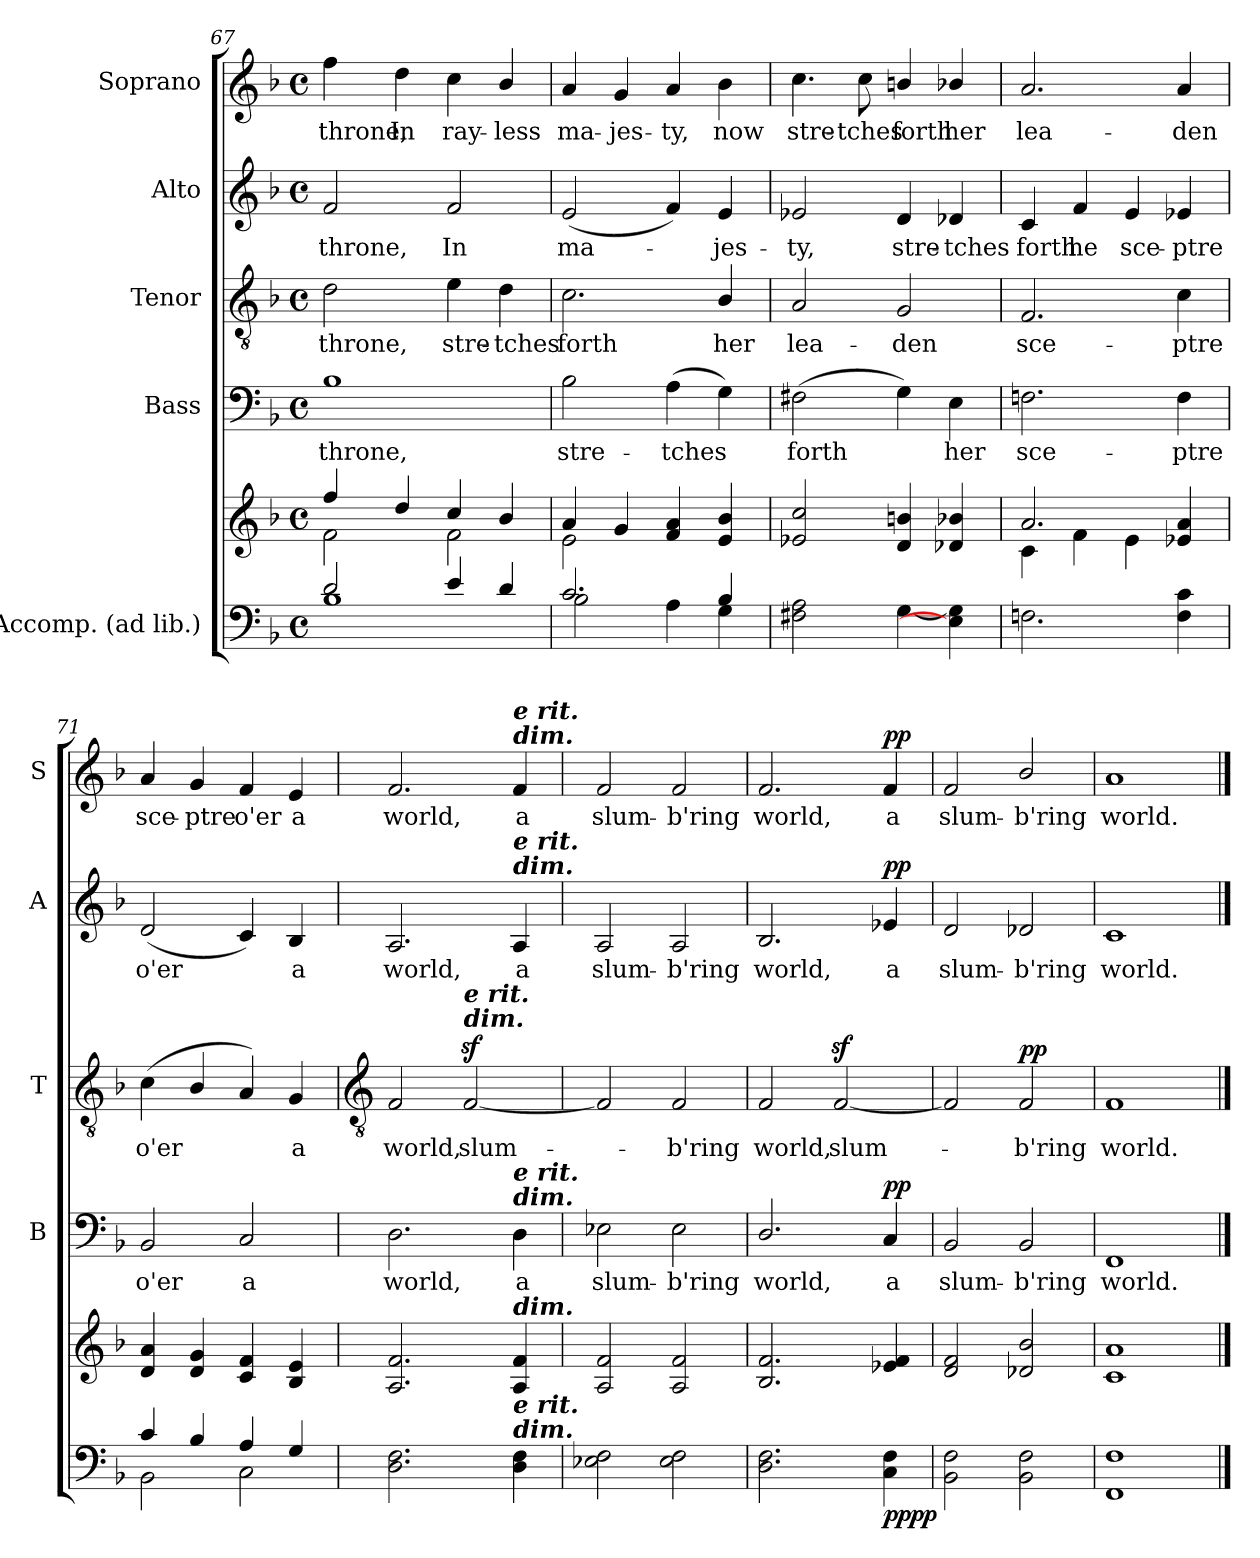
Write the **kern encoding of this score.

**kern	**kern	**dynam	**kern	**text	**dynam	**kern	**text	**dynam	**kern	**text	**dynam	**kern	**text	**dynam
*part5	*part5	*part5	*part4	*part4	*part4	*part3	*part3	*part3	*part2	*part2	*part2	*part1	*part1	*part1
*staff6	*staff5	*staff5/6	*staff4	*staff4	*staff4	*staff3	*staff3	*staff3	*staff2	*staff2	*staff2	*staff1	*staff1	*staff1
*I"Accomp. (ad lib.)	*	*	*I"Bass	*	*	*I"Tenor	*	*	*I"Alto	*	*	*I"Soprano	*	*
*	*	*	*I'B	*	*	*I'T	*	*	*I'A	*	*	*I'S	*	*
!!LO:LB:g=z
*clefF4	*clefG2	*	*clefF4	*	*	*clefGv2	*	*	*clefG2	*	*	*clefG2	*	*
*k[b-]	*k[b-]	*	*k[b-]	*	*	*k[b-]	*	*	*k[b-]	*	*	*k[b-]	*	*
*F:	*F:	*	*F:	*	*	*F:	*	*	*F:	*	*	*F:	*	*
*M4/4	*M4/4	*	*M4/4	*	*	*M4/4	*	*	*M4/4	*	*	*M4/4	*	*
*met(c)	*met(c)	*	*met(c)	*	*	*met(c)	*	*	*met(c)	*	*	*met(c)	*	*
=67	=67	=67	=67	=67	=67	=67	=67	=67	=67	=67	=67	=67	=67	=67
*^	*^	*	*	*	*	*	*	*	*	*	*	*	*	*
!	!	!	!	!	!	!LO:LY:b	!	!	!LO:LY:b	!	!	!LO:LY:b	!	!	!LO:LY:b	!
2d/	1B-\	4ff/	2f\	.	1B-	throne,	.	2d	throne,	.	2f	throne,	.	4ff	throne,	.
!	!	!	!	!	!	!	!	!	!	!	!	!	!	!	!LO:LY:b	!
.	.	4dd/	.	.	.	.	.	.	.	.	.	.	.	4dd	In	.
!	!	!	!	!	!	!	!	!	!LO:LY:b	!	!	!LO:LY:b	!	!	!LO:LY:b	!
4e/	.	4cc/	2f\	.	.	.	.	4e	stre-	.	2f	In	.	4cc	ray-	.
!	!	!	!	!	!	!	!	!	!LO:LY:b	!	!	!	!	!	!LO:LY:b	!
4d/	.	4b-/	.	.	.	.	.	4d	-tches	.	.	.	.	4b-/	-less	.
=68	=68	=68	=68	=68	=68	=68	=68	=68	=68	=68	=68	=68	=68	=68	=68	=68
!	!	!	!	!	!	!LO:LY:b	!	!	!LO:LY:b	!	!	!LO:LY:b	!	!	!LO:LY:b	!
2.c/	2B-\	4a	2e\	.	2B-	stre-	.	2.c	forth	.	(<2e	ma-	.	4a	ma-	.
!	!	!	!	!	!	!	!	!	!	!	!	!	!	!	!LO:LY:b	!
.	.	4g	.	.	.	.	.	.	.	.	.	.	.	4g	-jes-	.
!	!	!	!	!	!	!LO:LY:b	!	!	!	!	!	!	!	!	!LO:LY:b	!
.	4A\	4f 4a	2ryy	.	(>4A	-tches	.	.	.	.	4f)	.	.	4a	-ty,	.
!	!	!	!	!	!	!	!	!	!LO:LY:b	!	!	!LO:LY:b	!	!	!LO:LY:b	!
4B-/	4G\	4e 4b-	.	.	4G)	.	.	4B-/	her	.	4e	jes-	.	4b-	now	.
=69	=69	=69	=69	=69	=69	=69	=69	=69	=69	=69	=69	=69	=69	=69	=69	=69
!	!	!	!	!	!	!LO:LY:b	!	!	!LO:LY:b	!	!	!LO:LY:b	!	!	!LO:LY:b	!
1ryy	2F#X\ 2A\	2e-X 2cc	1ryy	.	(>2F#X	forth	.	2A	lea-	.	2e-X	-ty,	.	4.cc	stre-	.
!	!	!	!	!	!	!	!	!	!	!	!	!	!	!	!LO:LY:b	!
.	.	.	.	.	.	.	.	.	.	.	.	.	.	8cc	-tches	.
!	!	!	!	!	!	!	!	!	!LO:LY:b	!	!	!LO:LY:b	!	!	!LO:LY:b	!
.	[4G\	4d/ 4bn/	.	.	4G)	.	.	2G	-den	.	4d	stre-	.	4bn/	forth	.
!	!	!	!	!	!	!LO:LY:b	!	!	!	!	!	!LO:LY:b	!	!	!LO:LY:b	!
.	4E\] 4G\]	4d-X/ 4b-X/	.	.	4E	her	.	.	.	.	4d-X	-tches	.	4b-X/	her	.
=70	=70	=70	=70	=70	=70	=70	=70	=70	=70	=70	=70	=70	=70	=70	=70	=70
!	!	!	!	!	!	!LO:LY:b	!	!	!LO:LY:b	!	!	!LO:LY:b	!	!	!LO:LY:b	!
1ryy	2.Fn\	2.a	4c\	.	2.Fn	sce-	.	2.F	sce-	.	4c	forth	.	2.a	lea-	.
!	!	!	!	!	!	!	!	!	!	!	!	!LO:LY:b	!	!	!	!
.	.	.	4f\	.	.	.	.	.	.	.	4f	he	.	.	.	.
!	!	!	!	!	!	!	!	!	!	!	!	!LO:LY:b	!	!	!	!
.	.	.	4e\	.	.	.	.	.	.	.	4e	sce-	.	.	.	.
!	!	!	!	!	!	!LO:LY:b	!	!	!LO:LY:b	!	!	!LO:LY:b	!	!	!LO:LY:b	!
.	4F\ 4c\	4e-X 4a	4ryy	.	4F	-ptre	.	4c	-ptre	.	4e-X	-ptre	.	4a	-den	.
=71	=71	=71	=71	=71	=71	=71	=71	=71	=71	=71	=71	=71	=71	=71	=71	=71
!	!	!	!	!	!	!LO:LY:b	!	!	!LO:LY:b	!	!	!LO:LY:b	!	!	!LO:LY:b	!
4c/	2BB-\	4d 4a	1ryy	.	2BB-	o'er	.	(<4c	o'er	.	(<2d	o'er	.	4a	sce-	.
!	!	!	!	!	!	!	!	!	!	!	!	!	!	!	!LO:LY:b	!
4B-/	.	4d 4g	.	.	.	.	.	4B-/	.	.	.	.	.	4g	-ptre	.
!	!	!	!	!	!	!LO:LY:b	!	!	!	!	!	!	!	!	!LO:LY:b	!
4A/	2C\	4c 4f	.	.	2C	a	.	4A)	.	.	4c)	.	.	4f	o'er	.
!	!	!	!	!	!	!	!	!	!LO:LY:b	!	!	!LO:LY:b	!	!	!LO:LY:b	!
4G/	.	4B- 4e	.	.	.	.	.	4G	a	.	4B-	a	.	4e	a	.
*v	*v	*	*	*	*	*	*	*	*	*	*	*	*	*	*	*
*	*v	*v	*	*	*	*	*	*	*	*	*	*	*	*	*
!!LO:LB:g=z
=72	=72	=72	=72	=72	=72	=72	=72	=72	=72	=72	=72	=72	=72	=72
*	*	*	*	*	*	*clefGv2	*	*	*	*	*	*	*	*
!	!	!	!	!LO:LY:b	!	!	!LO:LY:b	!	!	!LO:LY:b	!	!	!LO:LY:b	!
2.D 2.F	2.A 2.f	.	2.D	world,	.	2F	world,	.	2.A	world,	.	2.f	world,	.
!	!	!	!	!	!	!LO:TX:a:Bi:t=dim.	!	!	!	!	!	!	!	!
!	!	!	!	!	!	!LO:TX:a:Bi:t=e rit.	!	!	!	!	!	!	!	!
!	!	!	!	!	!	!	!LO:LY:b	!	!	!	!	!	!	!
.	.	.	.	.	.	[2Fz<	slum-	.	.	.	.	.	.	.
!	!	!	!	!	!	!	!	!	!	!	!	!LO:TX:a:Bi:t=dim.	!	!
!	!	!	!	!	!	!	!	!	!	!	!	!LO:TX:a:Bi:t=e rit.	!	!
!	!	!	!	!	!	!	!	!	!LO:TX:a:Bi:t=dim.	!	!	!	!	!
!	!	!	!	!	!	!	!	!	!LO:TX:a:Bi:t=e rit.	!	!	!	!	!
!	!	!	!LO:TX:a:Bi:t=dim.	!	!	!	!	!	!	!	!	!	!	!
!	!	!	!LO:TX:a:Bi:t=e rit.	!	!	!	!	!	!	!	!	!	!	!
!	!LO:TX:a:Bi:t=dim.	!	!	!	!	!	!	!	!	!	!	!	!	!
!LO:TX:a:Bi:t=dim.	!	!	!	!	!	!	!	!	!	!	!	!	!	!
!LO:TX:a:Bi:t=e rit.	!	!	!	!	!	!	!	!	!	!	!	!	!	!
!	!	!	!	!LO:LY:b	!	!	!	!	!	!LO:LY:b	!	!	!LO:LY:b	!
4D 4F	4A 4f	.	4D	a	.	.	.	.	4A	a	.	4f	a	.
=73	=73	=73	=73	=73	=73	=73	=73	=73	=73	=73	=73	=73	=73	=73
!	!	!	!	!LO:LY:b	!	!	!	!	!	!LO:LY:b	!	!	!LO:LY:b	!
2E-X 2F	2A 2f	.	2E-X	slum-	.	2F]	.	.	2A	slum-	.	2f	slum-	.
!	!	!	!	!LO:LY:b	!	!	!LO:LY:b	!	!	!LO:LY:b	!	!	!LO:LY:b	!
2E- 2F	2A 2f	.	2E-	-b'ring	.	2F	b'ring	.	2A	-b'ring	.	2f	-b'ring	.
=74	=74	=74	=74	=74	=74	=74	=74	=74	=74	=74	=74	=74	=74	=74
!	!	!	!	!LO:LY:b	!	!	!LO:LY:b	!	!	!LO:LY:b	!	!	!LO:LY:b	!
2.D\ 2.F\	2.B- 2.f	.	2.D/	world,	.	2F	world,	.	2.B-	world,	.	2.f	world,	.
!	!	!	!	!	!	!	!LO:LY:b	!	!	!	!	!	!	!
.	.	.	.	.	.	[2Fz<	slum-	.	.	.	.	.	.	.
!	!	!LO:DY:b=2	!	!LO:LY:b	!	!	!	!	!	!LO:LY:b	!	!	!LO:LY:b	!
!	!	!LO:DY:n=1:b	!	!	!LO:DY:b	!	!	!	!	!	!LO:DY:b	!	!	!LO:DY:b
4C 4F	4e-X 4f	pp pp	4C	a	pp	.	.	.	4e-X	a	pp	4f	a	pp
=75	=75	=75	=75	=75	=75	=75	=75	=75	=75	=75	=75	=75	=75	=75
!	!	!	!	!LO:LY:b	!	!	!	!	!	!LO:LY:b	!	!	!LO:LY:b	!
2BB- 2F	2d 2f	.	2BB-	slum-	.	2F]	.	.	2d	slum-	.	2f	slum-	.
!	!	!	!	!LO:LY:b	!	!	!LO:LY:b	!LO:DY:b	!	!LO:LY:b	!	!	!LO:LY:b	!
2BB- 2F	2d-X/ 2b-/	.	2BB-	-b'ring	.	2F	b'ring	pp	2d-X	-b'ring	.	2b-/	-b'ring	.
=76	=76	=76	=76	=76	=76	=76	=76	=76	=76	=76	=76	=76	=76	=76
!	!	!	!	!LO:LY:b	!	!	!LO:LY:b	!	!	!LO:LY:b	!	!	!LO:LY:b	!
1FF 1F	1c 1a	.	1FF	world.	.	1F	world.	.	1c	world.	.	1a	world.	.
==	==	==	==	==	==	==	==	==	==	==	==	==	==	==
*-	*-	*-	*-	*-	*-	*-	*-	*-	*-	*-	*-	*-	*-	*-
